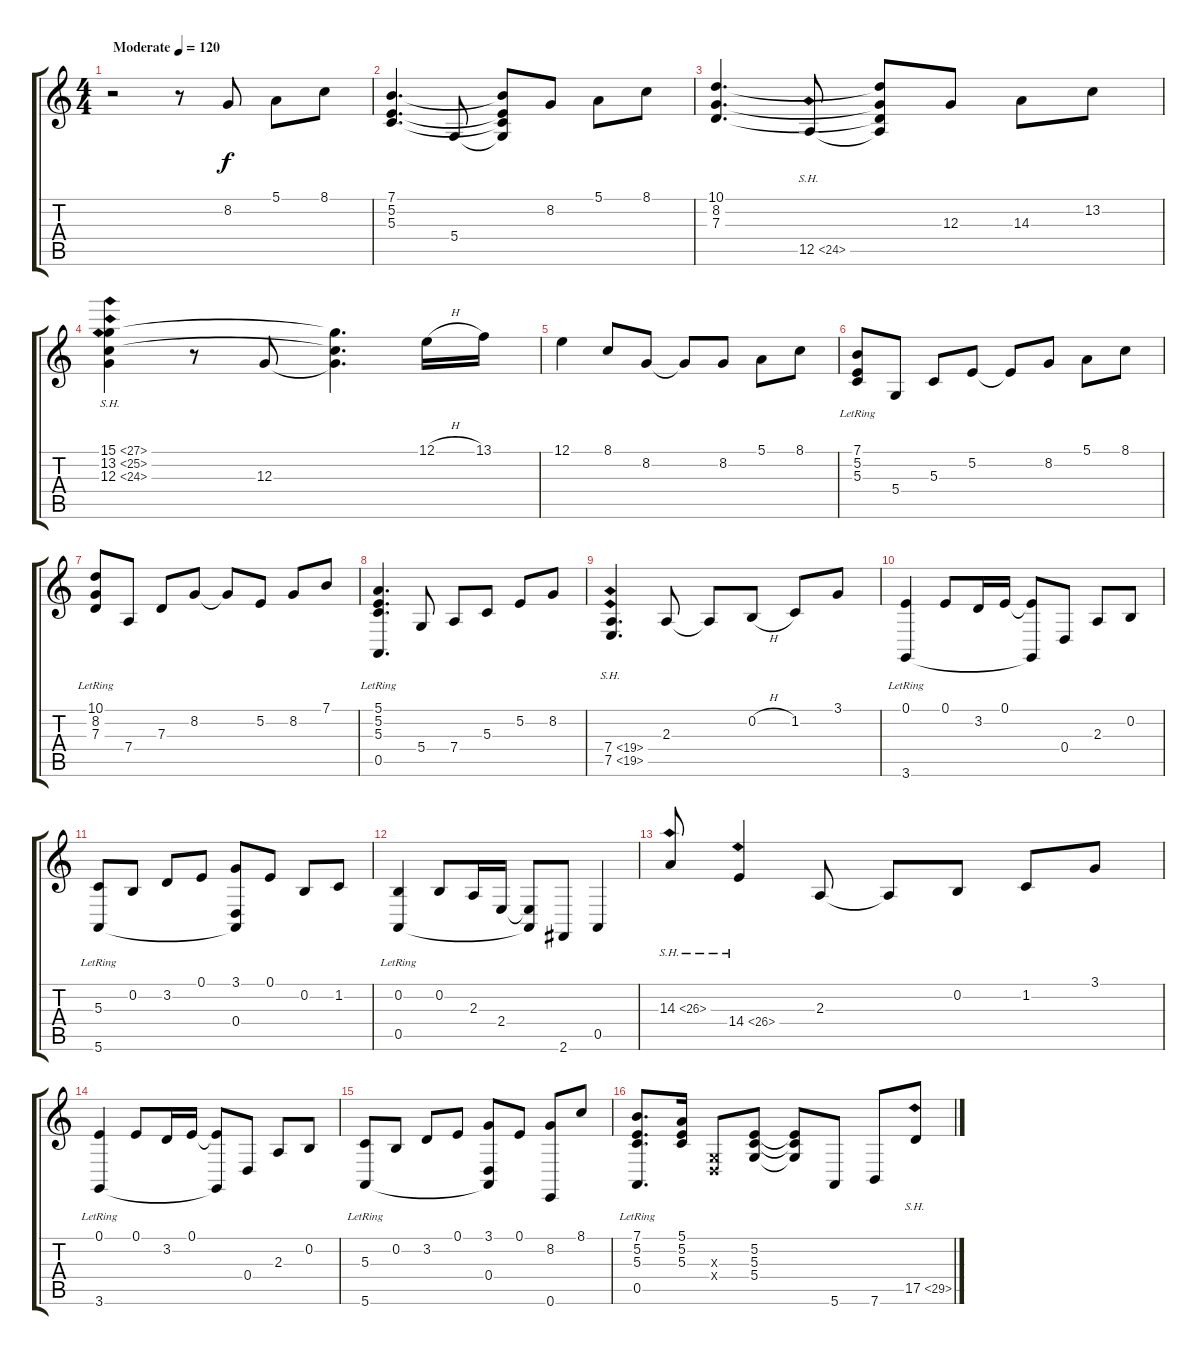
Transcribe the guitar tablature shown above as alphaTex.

\track "" {instrument acousticgrandpiano}
\staff {score tabs}
\tuning (E4 B3 G3 D3 A2 E2) {hide}
\ts (4 4)
\tempo (120 "Moderate")
\clef g2
\ks c
r.2{dy f instrument acousticgrandpiano} r.8 8.2.8 5.1.8 8.1.8 |
(7.1 5.2 5.3).4{d} 5.4.8 (7.1{t} 5.2{t} 5.3{t} 5.4{t}).8 8.2.8 5.1.8 8.1.8 |
(10.1 8.2 7.3).4{d} 12.5{sh 12}.8 (10.1{t} 8.2{t} 7.3{t} 12.5{t}).8 12.3.8 14.3.8 13.2.8 |
(15.1{sh 12} 13.2{sh 12} 12.3{sh 12}).4 r.8 12.3.8 (15.1{t} 13.2{t} 12.3{t}).4{d} 12.1{h}.16 13.1.16 |
12.1.4 8.1.8 8.2.8 8.2{t}.8 8.2.8 5.1.8 8.1.8 |
(7.1{lr} 5.2{lr} 5.3{lr}).8 5.4.8 5.3.8 5.2.8 5.2{t}.8 8.2.8 5.1.8 8.1.8 |
(10.1{lr} 8.2{lr} 7.3).8 7.4.8 7.3.8 8.2.8 8.2{t}.8 5.2.8 8.2.8 7.1.8 |
(5.1 5.2 5.3 0.5{lr}).4{d} 5.4.8 7.4.8 5.3.8 5.2.8 8.2.8 |
(7.4{sh 12} 7.5{sh 12}).4{d} 2.3.8 2.3{t}.8 0.2{h}.8 1.2.8 3.1.8 |
(0.1 3.6{lr}).4 0.1.8 3.2.16 0.1.16 (0.1{t} 3.6{t}).8 0.4.8 2.3.8 0.2.8 |
(5.3 5.6{lr}).8 0.2.8 3.2.8 0.1.8 (3.1 0.4 5.6{t}).8 0.1.8 0.2.8 1.2.8 |
(0.2 0.5{lr}).4 0.2.8 2.3.16 2.4.16 (2.4{t} 0.5{t}).8 2.6.8 0.5.4 |
14.3{sh 12}.8 14.4{sh 12}.4 2.3.8 2.3{t}.8 0.2.8 1.2.8 3.1.8 |
(0.1 3.6{lr}).4 0.1.8 3.2.16 0.1.16 (0.1{t} 3.6{t}).8 0.4.8 2.3.8 0.2.8 |
(5.3 5.6{lr}).8 0.2.8 3.2.8 0.1.8 (3.1 0.4 5.6{t}).8 0.1.8 (8.2 0.6).8 8.1.8 |
(7.1 5.2 5.3 0.5{lr}).8{d} (5.1 5.2 5.3).16 (0.3{x} 0.4{x}).8 (5.2 5.3 5.4).8 (5.2{t} 5.3{t} 5.4{t}).8 5.6.8 7.6.8 17.5{sh 12}.8
